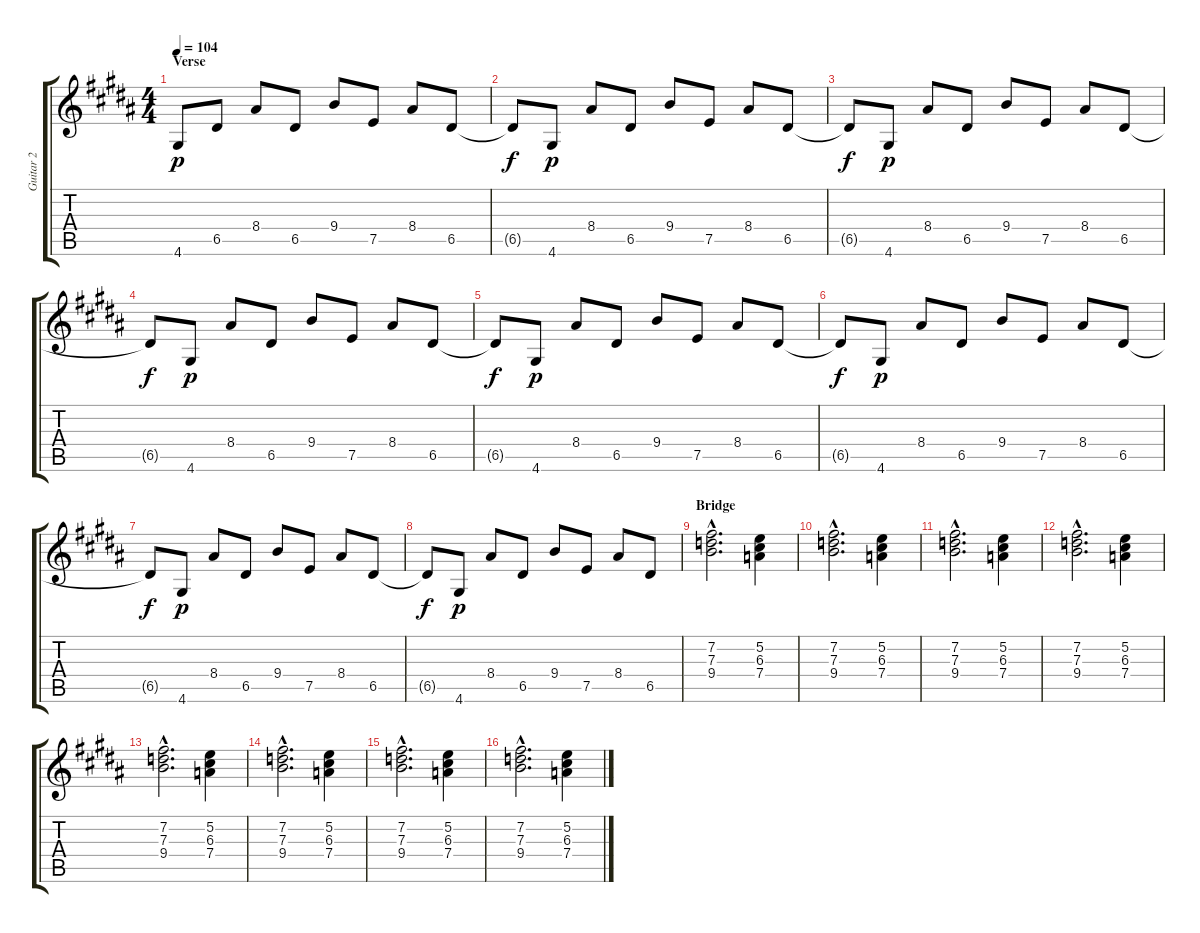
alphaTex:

\track ("Guitar 2" "Guitar 2") {instrument distortionguitar}
\staff {score tabs}
\tuning (E4 B3 G3 D3 A2 E2) {hide}
\ts (4 4)
\section ("" "Verse")
\tempo 104
\clef g2
\ks b
4.6.8{dy p} 6.5.8 8.4.8 6.5.8 9.4.8 7.5.8 8.4.8 6.5.8 |
6.5{t}.8{dy f} 4.6.8{dy p} 8.4.8 6.5.8 9.4.8 7.5.8 8.4.8 6.5.8 |
6.5{t}.8{dy f} 4.6.8{dy p} 8.4.8 6.5.8 9.4.8 7.5.8 8.4.8 6.5.8 |
6.5{t}.8{dy f} 4.6.8{dy p} 8.4.8 6.5.8 9.4.8 7.5.8 8.4.8 6.5.8 |
6.5{t}.8{dy f} 4.6.8{dy p} 8.4.8 6.5.8 9.4.8 7.5.8 8.4.8 6.5.8 |
6.5{t}.8{dy f} 4.6.8{dy p} 8.4.8 6.5.8 9.4.8 7.5.8 8.4.8 6.5.8 |
6.5{t}.8{dy f} 4.6.8{dy p} 8.4.8 6.5.8 9.4.8 7.5.8 8.4.8 6.5.8 |
6.5{t}.8{dy f} 4.6.8{dy p} 8.4.8 6.5.8 9.4.8 7.5.8 8.4.8 6.5.8 |
\section ("" "Bridge")
(7.2{hac} 7.3{hac} 9.4{hac}).2{d} (5.2 6.3 7.4).4 |
(7.2{hac} 7.3{hac} 9.4{hac}).2{d} (5.2 6.3 7.4).4 |
(7.2{hac} 7.3{hac} 9.4{hac}).2{d} (5.2 6.3 7.4).4 |
(7.2{hac} 7.3{hac} 9.4{hac}).2{d} (5.2 6.3 7.4).4 |
(7.2{hac} 7.3{hac} 9.4{hac}).2{d} (5.2 6.3 7.4).4 |
(7.2{hac} 7.3{hac} 9.4{hac}).2{d} (5.2 6.3 7.4).4 |
(7.2{hac} 7.3{hac} 9.4{hac}).2{d} (5.2 6.3 7.4).4 |
(7.2{hac} 7.3{hac} 9.4{hac}).2{d} (5.2 6.3 7.4).4
